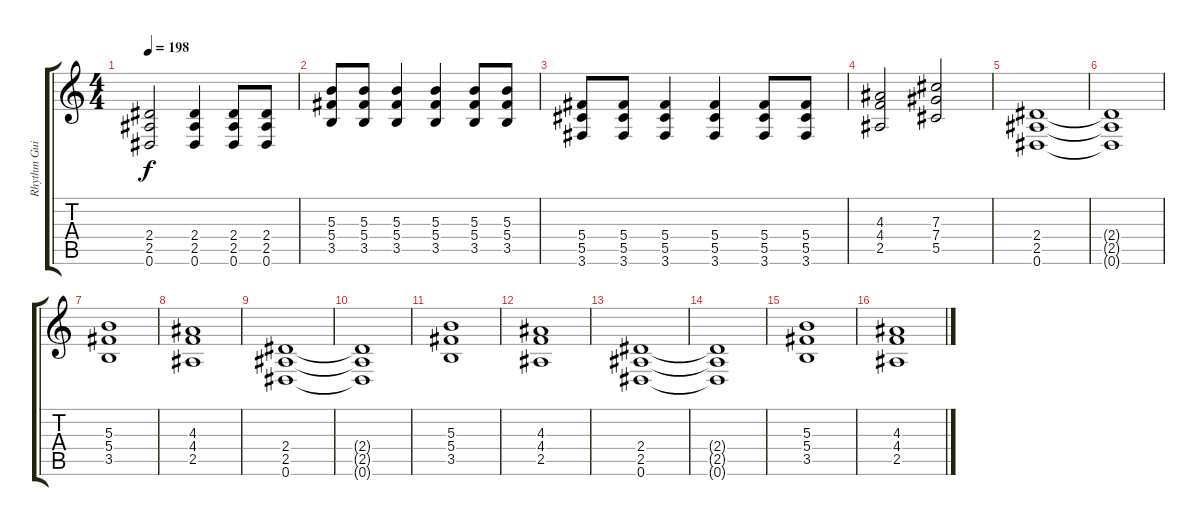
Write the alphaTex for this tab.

\track ("Rhythm Guitar  " "Rhythm Gui") {instrument overdrivenguitar}
\staff {score tabs}
\tuning (Eb4 Bb3 Gb3 Db3 Ab2 Eb2) {hide}
\ts (4 4)
\tempo 198
\clef g2
\ks c
(2.4 2.5 0.6).2{dy f} (2.4 2.5 0.6).4 (2.4 2.5 0.6).8 (2.4 2.5 0.6).8 |
(5.3 5.4 3.5).8 (5.3 5.4 3.5).8 (5.3 5.4 3.5).4 (5.3 5.4 3.5).4 (5.3 5.4 3.5).8 (5.3 5.4 3.5).8 |
(5.4 5.5 3.6).8 (5.4 5.5 3.6).8 (5.4 5.5 3.6).4 (5.4 5.5 3.6).4 (5.4 5.5 3.6).8 (5.4 5.5 3.6).8 |
(4.3 4.4 2.5).2 (7.3 7.4 5.5).2 |
(2.4 2.5 0.6).1 |
(2.4{t} 2.5{t} 0.6{t}).1 |
(5.3 5.4 3.5).1 |
(4.3 4.4 2.5).1 |
(2.4 2.5 0.6).1 |
(2.4{t} 2.5{t} 0.6{t}).1 |
(5.3 5.4 3.5).1 |
(4.3 4.4 2.5).1 |
(2.4 2.5 0.6).1 |
(2.4{t} 2.5{t} 0.6{t}).1 |
(5.3 5.4 3.5).1 |
(4.3 4.4 2.5).1
